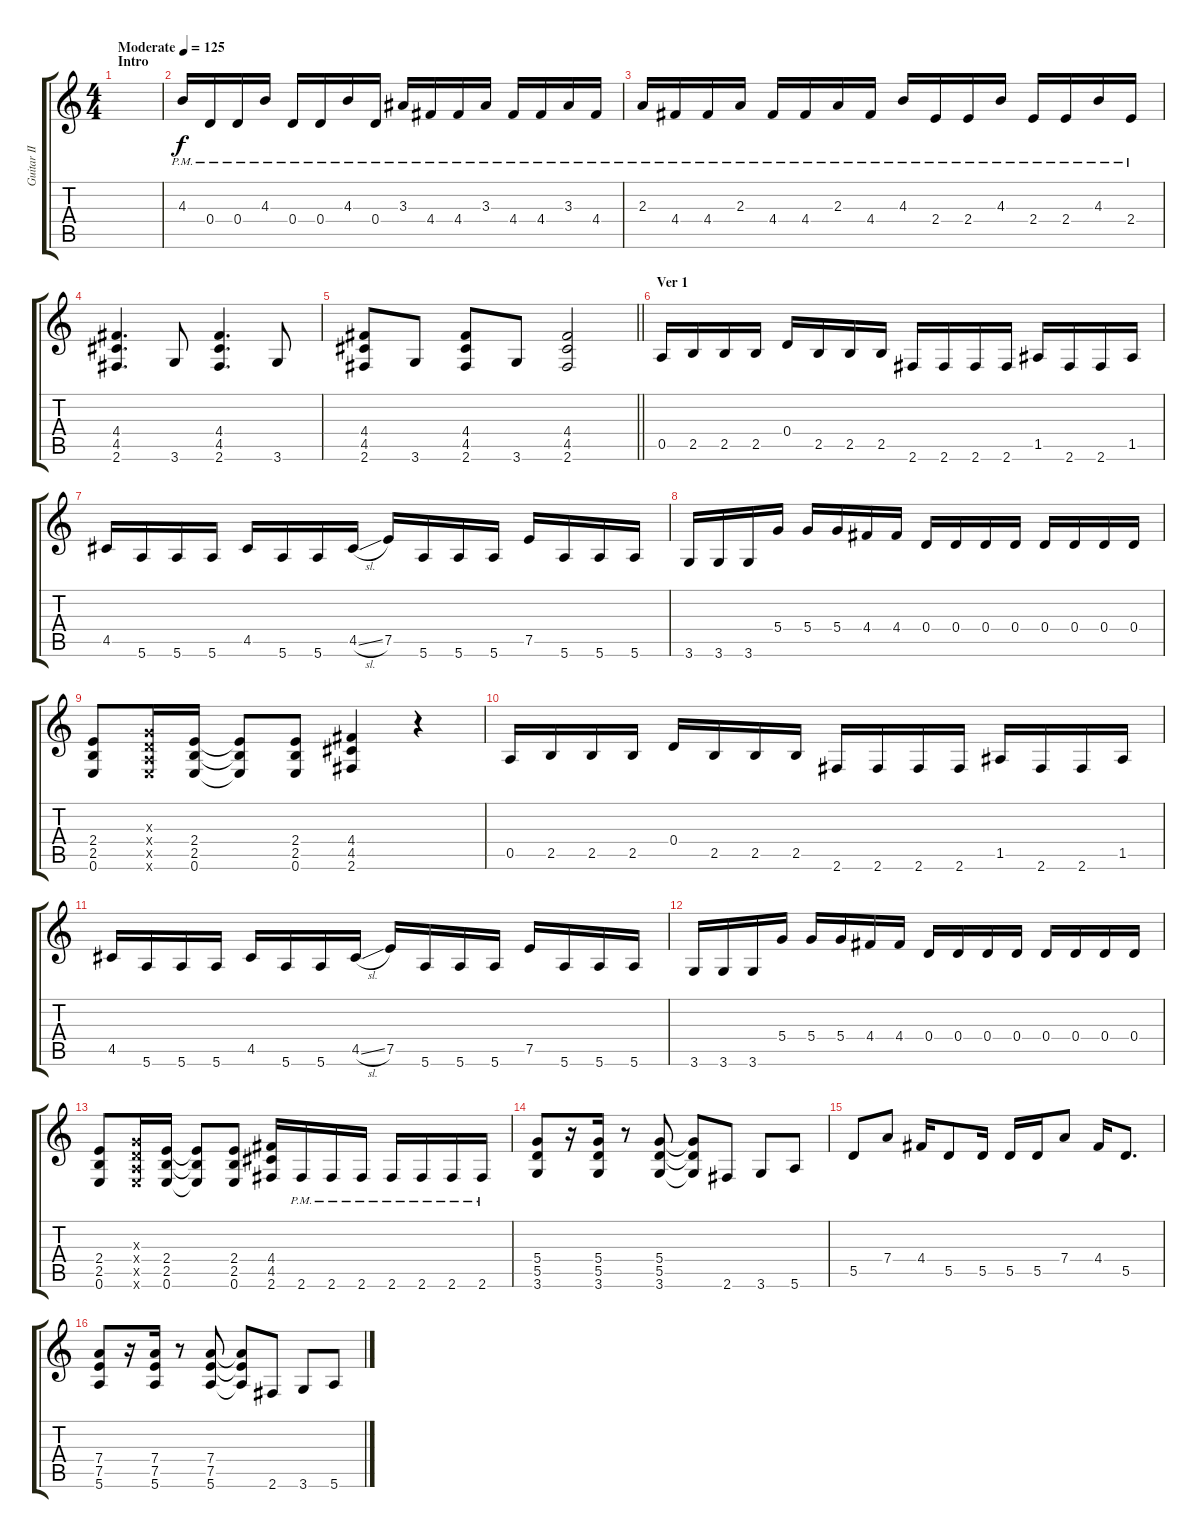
\track ("Guitar II" "Guitar II") {instrument overdrivenguitar}
\staff {score tabs}
\tuning (E4 B3 G3 D3 A2 E2) {hide}
\ts (4 4)
\section ("" "Intro")
\tempo (125 "Moderate")
\clef g2
\ks c
|
4.3{pm}.16 0.4{pm}.16 0.4{pm}.16 4.3{pm}.16 0.4{pm}.16 0.4{pm}.16 4.3{pm}.16 0.4{pm}.16 3.3{pm}.16 4.4{pm}.16 4.4{pm}.16 3.3{pm}.16 4.4{pm}.16 4.4{pm}.16 3.3{pm}.16 4.4{pm}.16 |
2.3{pm}.16 4.4{pm}.16 4.4{pm}.16 2.3{pm}.16 4.4{pm}.16 4.4{pm}.16 2.3{pm}.16 4.4{pm}.16 4.3{pm}.16 2.4{pm}.16 2.4{pm}.16 4.3{pm}.16 2.4{pm}.16 2.4{pm}.16 4.3{pm}.16 2.4{pm}.16 |
(4.4 4.5 2.6).4{d} 3.6.8 (4.4 4.5 2.6).4{d} 3.6.8 |
\barLineRight lightlight
(4.4 4.5 2.6).8 3.6.8 (4.4 4.5 2.6).8 3.6.8 (4.4 4.5 2.6).2 |
\section ("" "Ver 1")
0.5.16 2.5.16 2.5.16 2.5.16 0.4.16 2.5.16 2.5.16 2.5.16 2.6.16 2.6.16 2.6.16 2.6.16 1.5.16 2.6.16 2.6.16 1.5.16 |
4.5.16 5.6.16 5.6.16 5.6.16 4.5.16 5.6.16 5.6.16 4.5{sl}.16 7.5.16 5.6.16 5.6.16 5.6.16 7.5.16 5.6.16 5.6.16 5.6.16 |
3.6.16 3.6.16 3.6.16 5.4.16 5.4.16 5.4.16 4.4.16 4.4.16 0.4.16 0.4.16 0.4.16 0.4.16 0.4.16 0.4.16 0.4.16 0.4.16 |
(2.4 2.5 0.6).8 (0.3{x} 0.4{x} 0.5{x} 0.6{x}).16 (2.4 2.5 0.6).16 (2.4{t} 2.5{t} 0.6{t}).8 (2.4 2.5 0.6).8 (4.4 4.5 2.6).4 r.4 |
0.5.16 2.5.16 2.5.16 2.5.16 0.4.16 2.5.16 2.5.16 2.5.16 2.6.16 2.6.16 2.6.16 2.6.16 1.5.16 2.6.16 2.6.16 1.5.16 |
4.5.16 5.6.16 5.6.16 5.6.16 4.5.16 5.6.16 5.6.16 4.5{sl}.16 7.5.16 5.6.16 5.6.16 5.6.16 7.5.16 5.6.16 5.6.16 5.6.16 |
3.6.16 3.6.16 3.6.16 5.4.16 5.4.16 5.4.16 4.4.16 4.4.16 0.4.16 0.4.16 0.4.16 0.4.16 0.4.16 0.4.16 0.4.16 0.4.16 |
(2.4 2.5 0.6).8 (0.3{x} 0.4{x} 0.5{x} 0.6{x}).16 (2.4 2.5 0.6).16 (2.4{t} 2.5{t} 0.6{t}).8 (2.4 2.5 0.6).8 (4.4 4.5 2.6).16 2.6{pm}.16 2.6{pm}.16 2.6{pm}.16 2.6{pm}.16 2.6{pm}.16 2.6{pm}.16 2.6{pm}.16 |
(5.4 5.5 3.6).8 r.16 (5.4 5.5 3.6).16 r.8 (5.4 5.5 3.6).8 (5.4{t} 5.5{t} 3.6{t}).8 2.6.8 3.6.8 5.6.8 |
5.5.8 7.4.8 4.4.16 5.5.8 5.5.16 5.5.16 5.5.16 7.4.8 4.4.16 5.5.8{d} |
(7.4 7.5 5.6).8 r.16 (7.4 7.5 5.6).16 r.8 (7.4 7.5 5.6).8 (7.4{t} 7.5{t} 5.6{t}).8 2.6.8 3.6.8 5.6.8
